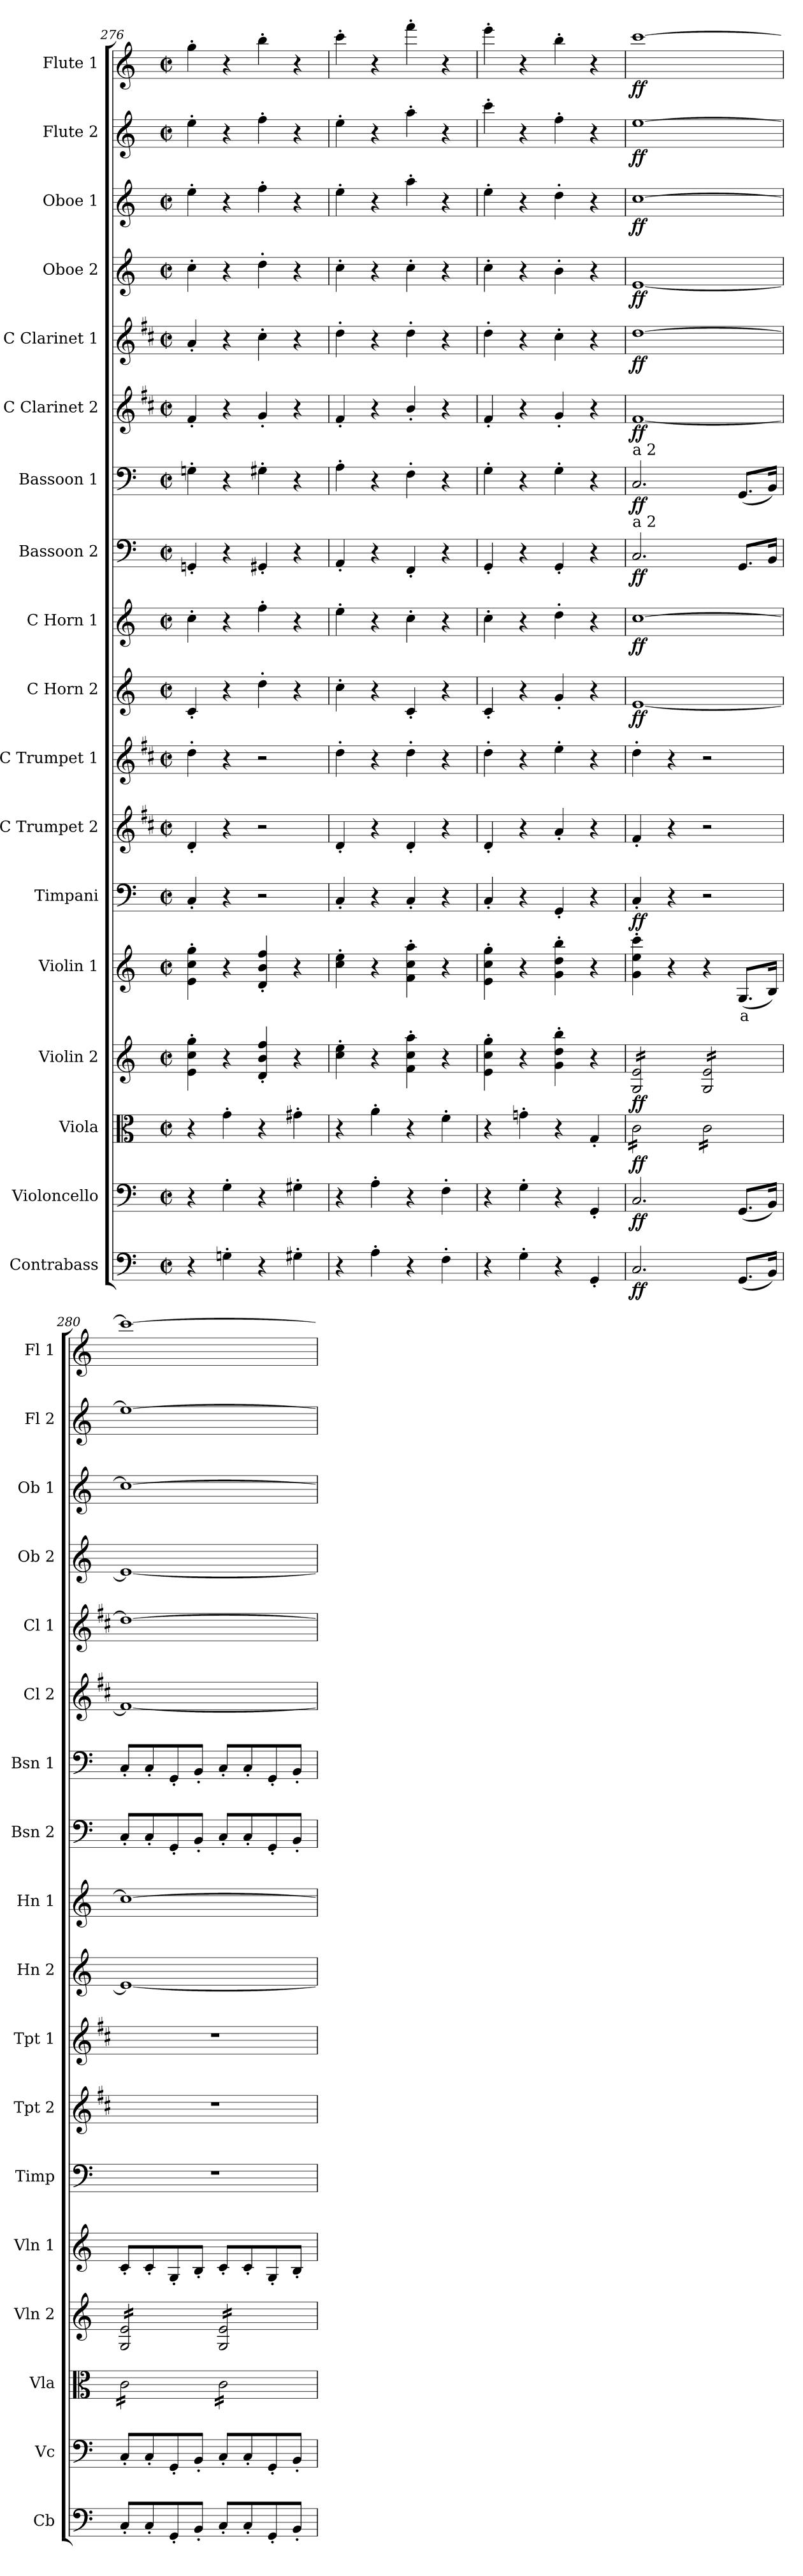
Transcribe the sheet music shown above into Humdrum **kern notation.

**kern	**dynam	**kern	**dynam	**kern	**dynam	**kern	**dynam	**kern	**text	**dynam	**kern	**kern	**kern	**kern	**dynam	**kern	**dynam	**kern	**dynam	**kern	**dynam	**kern	**dynam	**kern	**dynam	**kern	**dynam	**kern	**dynam	**kern	**dynam	**kern	**dynam
*part18	*part18	*part17	*part17	*part16	*part16	*part15	*part15	*part14	*part14	*part14	*part13	*part12	*part11	*part10	*part10	*part9	*part9	*part8	*part8	*part7	*part7	*part6	*part6	*part5	*part5	*part4	*part4	*part3	*part3	*part2	*part2	*part1	*part1
*staff18	*staff18	*staff17	*staff17	*staff16	*staff16	*staff15	*staff15	*staff14	*staff14	*staff14	*staff13	*staff12	*staff11	*staff10	*staff10	*staff9	*staff9	*staff8	*staff8	*staff7	*staff7	*staff6	*staff6	*staff5	*staff5	*staff4	*staff4	*staff3	*staff3	*staff2	*staff2	*staff1	*staff1
*I"Contrabass	*	*I"Violoncello	*	*I"Viola	*	*I"Violin 2	*	*I"Violin 1	*	*	*I"Timpani	*I"C Trumpet 2	*I"C Trumpet 1	*I"C Horn 2	*	*I"C Horn 1	*	*I"Bassoon 2	*	*I"Bassoon 1	*	*I"C Clarinet 2	*	*I"C Clarinet 1	*	*I"Oboe 2	*	*I"Oboe 1	*	*I"Flute 2	*	*I"Flute 1	*
*I'Cb	*	*I'Vc	*	*I'Vla	*	*I'Vln 2	*	*I'Vln 1	*	*	*I'Timp	*I'Tpt 2	*I'Tpt 1	*I'Hn 2	*	*I'Hn 1	*	*I'Bsn 2	*	*I'Bsn 1	*	*I'Cl 2	*	*I'Cl 1	*	*I'Ob 2	*	*I'Ob 1	*	*I'Fl 2	*	*I'Fl 1	*
*clefF4	*	*clefF4	*	*clefC3	*	*clefG2	*	*clefG2	*	*	*clefF4	*clefG2	*clefG2	*clefG2	*	*clefG2	*	*clefF4	*	*clefF4	*	*clefG2	*	*clefG2	*	*clefG2	*	*clefG2	*	*clefG2	*	*clefG2	*
*ITrd7c12	*	*	*	*	*	*	*	*	*	*	*	*ITrd1c2	*ITrd1c2	*ITrd7c12	*	*ITrd7c12	*	*	*	*	*	*ITrd1c2	*	*ITrd1c2	*	*	*	*	*	*	*	*	*
*k[]	*	*k[]	*	*k[]	*	*k[]	*	*k[]	*	*	*k[]	*k[]	*k[]	*k[]	*	*k[]	*	*k[]	*	*k[]	*	*k[]	*	*k[]	*	*k[]	*	*k[]	*	*k[]	*	*k[]	*
*M2/2	*	*M2/2	*	*M2/2	*	*M2/2	*	*M2/2	*	*	*M2/2	*M2/2	*M2/2	*M2/2	*	*M2/2	*	*M2/2	*	*M2/2	*	*M2/2	*	*M2/2	*	*M2/2	*	*M2/2	*	*M2/2	*	*M2/2	*
*met(c|)	*	*met(c|)	*	*met(c|)	*	*met(c|)	*	*met(c|)	*	*	*met(c|)	*met(c|)	*met(c|)	*met(c|)	*	*met(c|)	*	*met(c|)	*	*met(c|)	*	*met(c|)	*	*met(c|)	*	*met(c|)	*	*met(c|)	*	*met(c|)	*	*met(c|)	*
=276	=276	=276	=276	=276	=276	=276	=276	=276	=276	=276	=276	=276	=276	=276	=276	=276	=276	=276	=276	=276	=276	=276	=276	=276	=276	=276	=276	=276	=276	=276	=276	=276	=276
4r	.	4r	.	4r	.	4e\' 4cc\' 4gg\'	.	4e\' 4cc\' 4gg\'	.	.	4C'/	4c'/	4cc'\	4C'/	.	4c'\	.	4GGn'/	.	4Gn'\	.	4e'/	.	4g'/	.	4cc'\	.	4ee'\	.	4ee'\	.	4gg'\	.
4GGn'\	.	4G'\	.	4g'\	.	4r	.	4r	.	.	4r	4r	4r	4r	.	4r	.	4r	.	4r	.	4r	.	4r	.	4r	.	4r	.	4r	.	4r	.
4r	.	4r	.	4r	.	4d/' 4b/' 4ff/'	.	4d/' 4b/' 4ff/'	.	.	2r	2r	2r	4d'\	.	4f'\	.	4GG#X'/	.	4G#X'\	.	4f'/	.	4b'\	.	4dd'\	.	4ff'\	.	4ff'\	.	4bb'\	.
4GG#X'\	.	4G#X'\	.	4g#X'\	.	4r	.	4r	.	.	.	.	.	4r	.	4r	.	4r	.	4r	.	4r	.	4r	.	4r	.	4r	.	4r	.	4r	.
=277	=277	=277	=277	=277	=277	=277	=277	=277	=277	=277	=277	=277	=277	=277	=277	=277	=277	=277	=277	=277	=277	=277	=277	=277	=277	=277	=277	=277	=277	=277	=277	=277	=277
4r	.	4r	.	4r	.	4cc\' 4ee\'	.	4cc\' 4ee\'	.	.	4C'/	4c'/	4cc'\	4c'\	.	4e'\	.	4AA'/	.	4A'\	.	4e'/	.	4cc'\	.	4cc'\	.	4ee'\	.	4ee'\	.	4ccc'\	.
4AA'\	.	4A'\	.	4a'\	.	4r	.	4r	.	.	4r	4r	4r	4r	.	4r	.	4r	.	4r	.	4r	.	4r	.	4r	.	4r	.	4r	.	4r	.
4r	.	4r	.	4r	.	4f\' 4cc\' 4aa\'	.	4f\' 4cc\' 4aa\'	.	.	4C'/	4c'/	4cc'\	4C'/	.	4c'\	.	4FF'/	.	4F'\	.	4a'/	.	4cc'\	.	4cc'\	.	4aa'\	.	4aa'\	.	4fff'\	.
4FF'\	.	4F'\	.	4f'\	.	4r	.	4r	.	.	4r	4r	4r	4r	.	4r	.	4r	.	4r	.	4r	.	4r	.	4r	.	4r	.	4r	.	4r	.
=278	=278	=278	=278	=278	=278	=278	=278	=278	=278	=278	=278	=278	=278	=278	=278	=278	=278	=278	=278	=278	=278	=278	=278	=278	=278	=278	=278	=278	=278	=278	=278	=278	=278
4r	.	4r	.	4r	.	4e\' 4cc\' 4gg\'	.	4e\' 4cc\' 4gg\'	.	.	4C'/	4c'/	4cc'\	4C'/	.	4c'\	.	4GG'/	.	4G'\	.	4e'/	.	4cc'\	.	4cc'\	.	4ee'\	.	4ccc'\	.	4eee'\	.
4GG'\	.	4G'\	.	4gn'\	.	4r	.	4r	.	.	4r	4r	4r	4r	.	4r	.	4r	.	4r	.	4r	.	4r	.	4r	.	4r	.	4r	.	4r	.
4r	.	4r	.	4r	.	4g\' 4dd\' 4bb\'	.	4g\' 4dd\' 4bb\'	.	.	4GG'/	4g'/	4dd'\	4G'/	.	4d'\	.	4GG'/	.	4G'\	.	4f'/	.	4b'\	.	4b'\	.	4dd'\	.	4ff'\	.	4bb'\	.
4GGG'/	.	4GG'/	.	4G'/	.	4r	.	4r	.	.	4r	4r	4r	4r	.	4r	.	4r	.	4r	.	4r	.	4r	.	4r	.	4r	.	4r	.	4r	.
=279	=279	=279	=279	=279	=279	=279	=279	=279	=279	=279	=279	=279	=279	=279	=279	=279	=279	=279	=279	=279	=279	=279	=279	=279	=279	=279	=279	=279	=279	=279	=279	=279	=279
!	!	!	!	!	!	!	!	!	!	!	!	!	!	!	!	!	!	!	!	!LO:TX:a:t=a 2	!	!	!	!	!	!	!	!	!	!	!	!	!
!	!	!	!	!	!	!	!	!	!	!	!	!	!	!	!	!	!	!LO:TX:a:t=a 2	!	!	!	!	!	!	!	!	!	!	!	!	!	!	!
!	!LO:DY:b	!	!LO:DY:b	!	!LO:DY:b	!	!LO:DY:b	!	!	!LO:DY:b	!	!	!	!	!LO:DY:b	!	!LO:DY:b	!	!LO:DY:b	!	!LO:DY:b	!	!LO:DY:b	!	!LO:DY:b	!	!LO:DY:b	!	!LO:DY:b	!	!LO:DY:b	!	!LO:DY:b
*	*	*	*	*tremolo	*	*	*	*	*	*	*	*	*	*	*	*	*	*	*	*	*	*	*	*	*	*	*	*	*	*	*	*	*
*	*	*	*	*	*	*tremolo	*	*	*	*	*	*	*	*	*	*	*	*	*	*	*	*	*	*	*	*	*	*	*	*	*	*	*
2.CC/	ff	2.C/	ff	16c\LL	ff	16G/ 16e/LL	ff	4g\' 4ee\' 4ccc\'	.	ff	4C'/	4e'/	4cc'\	[1E	ff	[1c	ff	2.C/	ff	2.C/	ff	[1e	ff	[1cc	ff	[1e	ff	[1cc	ff	[1ee	ff	[1ccc	ff
.	.	.	.	16c\	.	16G/ 16e/	.	.	.	.	.	.	.	.	.	.	.	.	.	.	.	.	.	.	.	.	.	.	.	.	.	.	.
.	.	.	.	16c\	.	16G/ 16e/	.	.	.	.	.	.	.	.	.	.	.	.	.	.	.	.	.	.	.	.	.	.	.	.	.	.	.
.	.	.	.	16c\	.	16G/ 16e/	.	.	.	.	.	.	.	.	.	.	.	.	.	.	.	.	.	.	.	.	.	.	.	.	.	.	.
.	.	.	.	16c\	.	16G/ 16e/	.	4r	.	.	4r	4r	4r	.	.	.	.	.	.	.	.	.	.	.	.	.	.	.	.	.	.	.	.
.	.	.	.	16c\	.	16G/ 16e/	.	.	.	.	.	.	.	.	.	.	.	.	.	.	.	.	.	.	.	.	.	.	.	.	.	.	.
.	.	.	.	16c\	.	16G/ 16e/	.	.	.	.	.	.	.	.	.	.	.	.	.	.	.	.	.	.	.	.	.	.	.	.	.	.	.
.	.	.	.	16c\JJ	.	16G/ 16e/JJ	.	.	.	.	.	.	.	.	.	.	.	.	.	.	.	.	.	.	.	.	.	.	.	.	.	.	.
.	.	.	.	16c\LL	.	16G/ 16e/LL	.	4r	.	.	2r	2r	2r	.	.	.	.	.	.	.	.	.	.	.	.	.	.	.	.	.	.	.	.
.	.	.	.	16c\	.	16G/ 16e/	.	.	.	.	.	.	.	.	.	.	.	.	.	.	.	.	.	.	.	.	.	.	.	.	.	.	.
.	.	.	.	16c\	.	16G/ 16e/	.	.	.	.	.	.	.	.	.	.	.	.	.	.	.	.	.	.	.	.	.	.	.	.	.	.	.
.	.	.	.	16c\	.	16G/ 16e/	.	.	.	.	.	.	.	.	.	.	.	.	.	.	.	.	.	.	.	.	.	.	.	.	.	.	.
!	!	!	!	!	!	!	!	!	!LO:LY:b:color=#FF0000	!	!	!	!	!	!	!	!	!	!	!	!	!	!	!	!	!	!	!	!	!	!	!	!
(8.GGG/L	.	(8.GG/L	.	16c\	.	16G/ 16e/	.	(8.G/L	a	.	.	.	.	.	.	.	.	8.GG/L	.	(8.GG/L	.	.	.	.	.	.	.	.	.	.	.	.	.
.	.	.	.	16c\	.	16G/ 16e/	.	.	.	.	.	.	.	.	.	.	.	.	.	.	.	.	.	.	.	.	.	.	.	.	.	.	.
.	.	.	.	16c\	.	16G/ 16e/	.	.	.	.	.	.	.	.	.	.	.	.	.	.	.	.	.	.	.	.	.	.	.	.	.	.	.
16BBB/Jk)	.	16BB/Jk)	.	16c\JJ	.	16G/ 16e/JJ	.	16B/Jk)	.	.	.	.	.	.	.	.	.	16BB/Jk	.	16BB/Jk)	.	.	.	.	.	.	.	.	.	.	.	.	.
=280	=280	=280	=280	=280	=280	=280	=280	=280	=280	=280	=280	=280	=280	=280	=280	=280	=280	=280	=280	=280	=280	=280	=280	=280	=280	=280	=280	=280	=280	=280	=280	=280	=280
8CC'/L	.	8C'/L	.	16c\LL	.	16G/ 16e/LL	.	8c'/L	.	.	1r	1r	1r	1E_	.	1c_	.	8C'/L	.	8C'/L	.	1e_	.	1cc_	.	1e_	.	1cc_	.	1ee_	.	1ccc_	.
.	.	.	.	16c\	.	16G/ 16e/	.	.	.	.	.	.	.	.	.	.	.	.	.	.	.	.	.	.	.	.	.	.	.	.	.	.	.
8CC'/	.	8C'/	.	16c\	.	16G/ 16e/	.	8c'/	.	.	.	.	.	.	.	.	.	8C'/	.	8C'/	.	.	.	.	.	.	.	.	.	.	.	.	.
.	.	.	.	16c\	.	16G/ 16e/	.	.	.	.	.	.	.	.	.	.	.	.	.	.	.	.	.	.	.	.	.	.	.	.	.	.	.
8GGG'/	.	8GG'/	.	16c\	.	16G/ 16e/	.	8G'/	.	.	.	.	.	.	.	.	.	8GG'/	.	8GG'/	.	.	.	.	.	.	.	.	.	.	.	.	.
.	.	.	.	16c\	.	16G/ 16e/	.	.	.	.	.	.	.	.	.	.	.	.	.	.	.	.	.	.	.	.	.	.	.	.	.	.	.
8BBB'/J	.	8BB'/J	.	16c\	.	16G/ 16e/	.	8B'/J	.	.	.	.	.	.	.	.	.	8BB'/J	.	8BB'/J	.	.	.	.	.	.	.	.	.	.	.	.	.
.	.	.	.	16c\JJ	.	16G/ 16e/JJ	.	.	.	.	.	.	.	.	.	.	.	.	.	.	.	.	.	.	.	.	.	.	.	.	.	.	.
8CC'/L	.	8C'/L	.	16c\LL	.	16G/ 16e/LL	.	8c'/L	.	.	.	.	.	.	.	.	.	8C'/L	.	8C'/L	.	.	.	.	.	.	.	.	.	.	.	.	.
.	.	.	.	16c\	.	16G/ 16e/	.	.	.	.	.	.	.	.	.	.	.	.	.	.	.	.	.	.	.	.	.	.	.	.	.	.	.
8CC'/	.	8C'/	.	16c\	.	16G/ 16e/	.	8c'/	.	.	.	.	.	.	.	.	.	8C'/	.	8C'/	.	.	.	.	.	.	.	.	.	.	.	.	.
.	.	.	.	16c\	.	16G/ 16e/	.	.	.	.	.	.	.	.	.	.	.	.	.	.	.	.	.	.	.	.	.	.	.	.	.	.	.
8GGG'/	.	8GG'/	.	16c\	.	16G/ 16e/	.	8G'/	.	.	.	.	.	.	.	.	.	8GG'/	.	8GG'/	.	.	.	.	.	.	.	.	.	.	.	.	.
.	.	.	.	16c\	.	16G/ 16e/	.	.	.	.	.	.	.	.	.	.	.	.	.	.	.	.	.	.	.	.	.	.	.	.	.	.	.
8BBB'/J	.	8BB'/J	.	16c\	.	16G/ 16e/	.	8B'/J	.	.	.	.	.	.	.	.	.	8BB'/J	.	8BB'/J	.	.	.	.	.	.	.	.	.	.	.	.	.
.	.	.	.	16c\JJ	.	16G/ 16e/JJ	.	.	.	.	.	.	.	.	.	.	.	.	.	.	.	.	.	.	.	.	.	.	.	.	.	.	.
*	*	*	*	*	*	*Xtremolo	*	*	*	*	*	*	*	*	*	*	*	*	*	*	*	*	*	*	*	*	*	*	*	*	*	*	*
*	*	*	*	*Xtremolo	*	*	*	*	*	*	*	*	*	*	*	*	*	*	*	*	*	*	*	*	*	*	*	*	*	*	*	*	*
=	=	=	=	=	=	=	=	=	=	=	=	=	=	=	=	=	=	=	=	=	=	=	=	=	=	=	=	=	=	=	=	=	=
*-	*-	*-	*-	*-	*-	*-	*-	*-	*-	*-	*-	*-	*-	*-	*-	*-	*-	*-	*-	*-	*-	*-	*-	*-	*-	*-	*-	*-	*-	*-	*-	*-	*-
